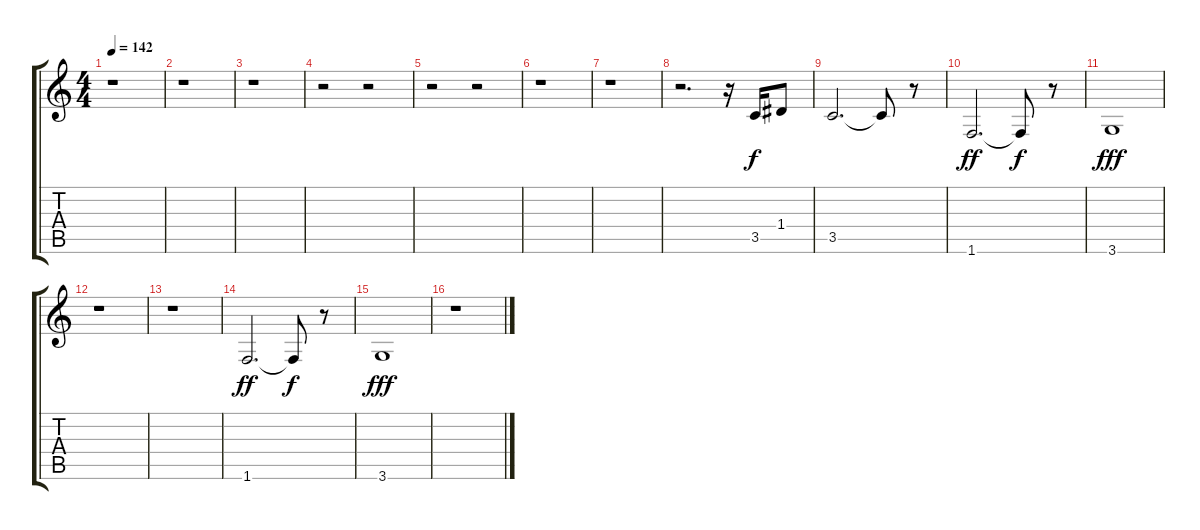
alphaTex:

\track "" {instrument fretlessbass}
\staff {score tabs}
\tuning (E4 B3 G3 D3 A2 E2) {hide}
\ts (4 4)
\tempo 142
\clef g2
\ks c
r.1{dy f} |
r.1 |
r.1 |
r.2 r.2 |
r.2 r.2 |
r.1 |
r.1 |
r.2{d} r.16 3.5.16 1.4.8 |
3.5.2{d} 3.5{t}.8 r.8 |
1.6.2{d dy ff} 1.6{t}.8{dy f} r.8 |
3.6.1{dy fff} |
r.1 |
r.1 |
1.6.2{d dy ff} 1.6{t}.8{dy f} r.8 |
3.6.1{dy fff} |
r.1
